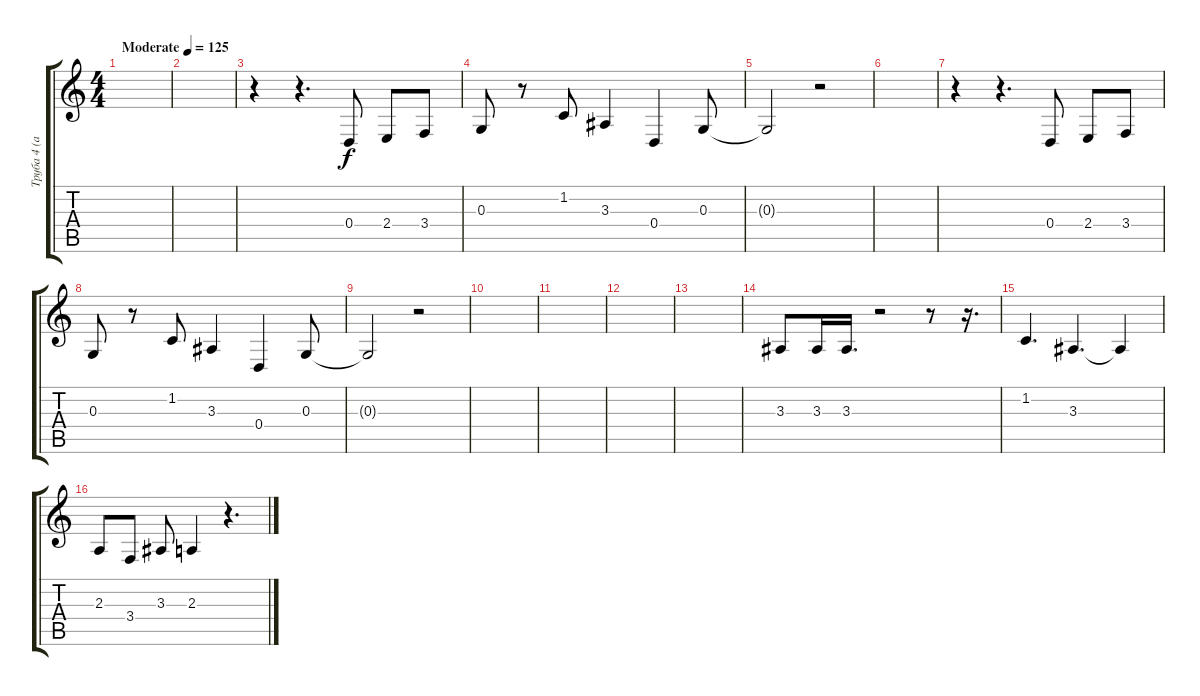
\track ("Труба 4 (аккомп.)" "Труба 4 (а") {instrument trombone}
\staff {score tabs}
\tuning (E4 B3 G3 D3 A2 E2) {hide}
\ts (4 4)
\tempo (125 "Moderate")
\clef g2
\ks c
|
|
r.4 r.4{d} 0.4.8 2.4.8 3.4.8 |
0.3.8 r.8 1.2.8 3.3.4 0.4.4 0.3.8 |
0.3{t}.2 r.2 |
|
r.4 r.4{d} 0.4.8 2.4.8 3.4.8 |
0.3.8 r.8 1.2.8 3.3.4 0.4.4 0.3.8 |
0.3{t}.2 r.2 |
|
|
|
|
3.3.8 3.3.16 3.3.16{d} r.2 r.8 r.16{d} |
1.2.4{d} 3.3.4{d} 3.3{t}.4 |
2.3.8 3.4.8 3.3.8 2.3.4 r.4{d}
